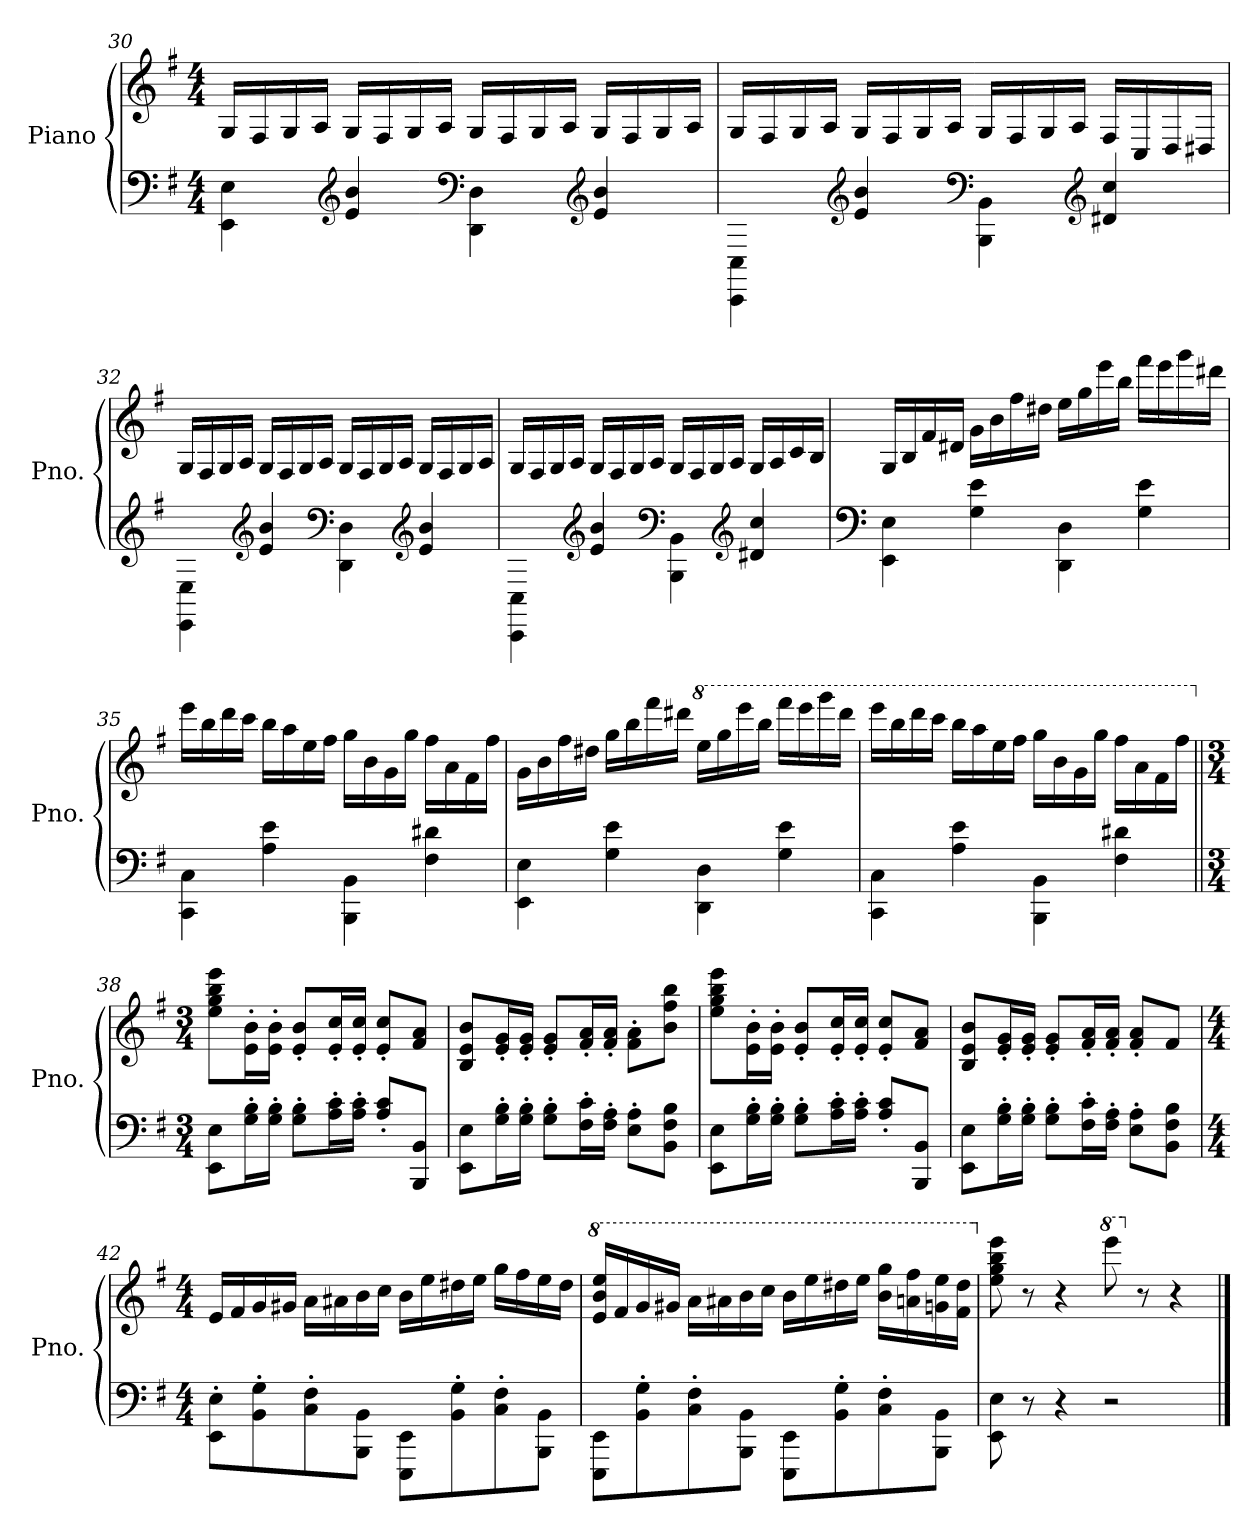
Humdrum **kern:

**kern	**kern
*part1	*part1
*staff2	*staff1
*I"Piano	*
*I'Pno.	*
*clefF4	*clefG2
*k[f#]	*k[f#]
*M4/4	*M4/4
=30	=30
4EE\ 4E\	16G/LL
.	16F#/
.	16G/
.	16A/JJ
*clefG2	*
4e/ 4b/	16G/LL
.	16F#/
.	16G/
.	16A/JJ
*clefF4	*
4DD\ 4D\	16G/LL
.	16F#/
.	16G/
.	16A/JJ
*clefG2	*
4e/ 4b/	16G/LL
.	16F#/
.	16G/
.	16A/JJ
!!LO:LB:g=z
=31	=31
4CC\ 4C\	16G/LL
.	16F#/
.	16G/
.	16A/JJ
*clefG2	*
4e/ 4b/	16G/LL
.	16F#/
.	16G/
.	16A/JJ
*clefF4	*
4BBB\ 4BB\	16G/LL
.	16F#/
.	16G/
.	16A/JJ
*clefG2	*
4d#X/ 4cc/	16F#/LL
.	16C/
.	16D/
.	16D#X/JJ
!!LO:LB:g=z
=32	=32
4EE\ 4E\	16G/LL
.	16F#/
.	16G/
.	16A/JJ
*clefG2	*
4e/ 4b/	16G/LL
.	16F#/
.	16G/
.	16A/JJ
*clefF4	*
4DD\ 4D\	16G/LL
.	16F#/
.	16G/
.	16A/JJ
*clefG2	*
4e/ 4b/	16G/LL
.	16F#/
.	16G/
.	16A/JJ
!!LO:PB:g=z
=33	=33
4CC\ 4C\	16G/LL
.	16F#/
.	16G/
.	16A/JJ
*clefG2	*
4e/ 4b/	16G/LL
.	16F#/
.	16G/
.	16A/JJ
*clefF4	*
4BBB\ 4BB\	16G/LL
.	16F#/
.	16G/
.	16A/JJ
*clefG2	*
4d#X/ 4cc/	16G/LL
.	16A/
.	16c/
.	16B/JJ
=34	=34
*clefF4	*
4EE\ 4E\	16G/LL
.	16B/
.	16f#/
.	16d#X/JJ
4G\ 4e\	16g\LL
.	16b\
.	16ff#\
.	16dd#X\JJ
4DD\ 4D\	16ee\LL
.	16gg\
.	16eee\
.	16bb\JJ
4G\ 4e\	16fff#\LL
.	16eee\
.	16ggg\
.	16ddd#X\JJ
!!LO:LB:g=z
=35	=35
4CC\ 4C\	16eee\LL
.	16bb\
.	16ddd\
.	16ccc\JJ
4A\ 4e\	16bb\LL
.	16aa\
.	16ee\
.	16ff#\JJ
4BBB\ 4BB\	16gg\LL
.	16b\
.	16g\
.	16gg\JJ
4F#\ 4d#X\	16ff#\LL
.	16a\
.	16f#\
.	16ff#\JJ
=36	=36
4EE\ 4E\	16g\LL
.	16b\
.	16ff#\
.	16dd#X\JJ
4G\ 4e\	16gg\LL
.	16bb\
.	16fff#\
.	16ddd#X\JJ
*	*8va
4DD\ 4D\	16eee\LL
.	16ggg\
.	16eeee\
.	16bbb\JJ
4G\ 4e\	16ffff#\LL
.	16eeee\
.	16gggg\
.	16dddd#\JJ
!!LO:LB:g=z
=37	=37
4CC\ 4C\	16eeee\LL
.	16bbb\
.	16dddd\
.	16cccc\JJ
4A\ 4e\	16bbb\LL
.	16aaa\
.	16eee\
.	16fff#\JJ
4BBB\ 4BB\	16ggg\LL
.	16bb\
.	16gg\
.	16ggg\JJ
4F#\ 4d#X\	16fff#\LL
.	16aa\
.	16ff#\
.	16fff#\JJ
=38||	=38||
*M3/4	*M3/4
*	*X8va
8EE\ 8E\L	8ee\ 8gg\ 8bb\ 8eee\L
16G\' 16B\'L	16e\' 16b\'L
16G\' 16B\'JJ	16e\' 16b\'JJ
8G\' 8B\'L	8e/' 8b/'L
16A\' 16c\'L	16e/' 16cc/'L
16A\' 16c\'JJ	16e/' 16cc/'JJ
8A/' 8c/'L	8e/' 8cc/'L
8BBB/ 8BB/J	8f#/ 8a/J
=39	=39
8EE\ 8E\L	8B/ 8e/ 8b/L
16G\' 16B\'L	16e/' 16g/'L
16G\' 16B\'JJ	16e/' 16g/'JJ
8G\' 8B\'L	8e/' 8g/'L
16F#\' 16c\'L	16f#/' 16a/'L
16F#\' 16A\'JJ	16f#/' 16a/'JJ
8E\' 8A\'L	8f#\' 8a\'L
8BB\ 8F#\ 8B\J	8b\ 8ff#\ 8bb\J
!!LO:LB:g=z
=40	=40
8EE\ 8E\L	8ee\ 8gg\ 8bb\ 8eee\L
16G\' 16B\'L	16e\' 16b\'L
16G\' 16B\'JJ	16e\' 16b\'JJ
8G\' 8B\'L	8e/' 8b/'L
16A\' 16c\'L	16e/' 16cc/'L
16A\' 16c\'JJ	16e/' 16cc/'JJ
8A/' 8c/'L	8e/' 8cc/'L
8BBB/ 8BB/J	8f#/ 8a/J
=41	=41
8EE\ 8E\L	8B/ 8e/ 8b/L
16G\' 16B\'L	16e/' 16g/'L
16G\' 16B\'JJ	16e/' 16g/'JJ
8G\' 8B\'L	8e/' 8g/'L
16F#\' 16c\'L	16f#/' 16a/'L
16F#\' 16A\'JJ	16f#/' 16a/'JJ
8E\' 8A\'L	8f#/' 8a/'L
8BB\ 8F#\ 8B\J	8f#/J
=42	=42
*M4/4	*M4/4
8EE\' 8E\'L	16e/LL
.	16f#/
8BB\' 8G\'	16g/
.	16g#X/JJ
8C\' 8F#\'	16a\LL
.	16a#X\
8BBB\ 8BB\J	16b\
.	16cc\JJ
8EEE\ 8EE\L	16b\LL
.	16ee\
8BB\' 8G\'	16dd#X\
.	16ee\JJ
8C\' 8F#\'	16gg\LL
.	16ff#\
8BBB\ 8BB\J	16ee\
.	16dd#\JJ
!!LO:LB:g=z
=43	=43
*	*8va
8EEE\ 8EE\L	16ee/ 16bb/ 16eee/LL
.	16ff#/
8BB\' 8G\'	16gg/
.	16gg#X/JJ
8C\' 8F#\'	16aa\LL
.	16aa#X\
8BBB\ 8BB\J	16bb\
.	16ccc\JJ
8EEE\ 8EE\L	16bb\LL
.	16eee\
8BB\' 8G\'	16ddd#X\
.	16eee\JJ
8C\' 8F#\'	16bb\ 16ggg\LL
.	16aan\ 16fff#\
8BBB\ 8BB\J	16ggn\ 16eee\
.	16ff#\ 16ddd#\JJ
=44	=44
*	*X8va
8EE\ 8E\	8ee\ 8gg\ 8bb\ 8eee\
8r	8r
4r	4r
*	*8va
2r	8eeee\
*	*X8va
.	8r
.	4r
==	==
*-	*-
